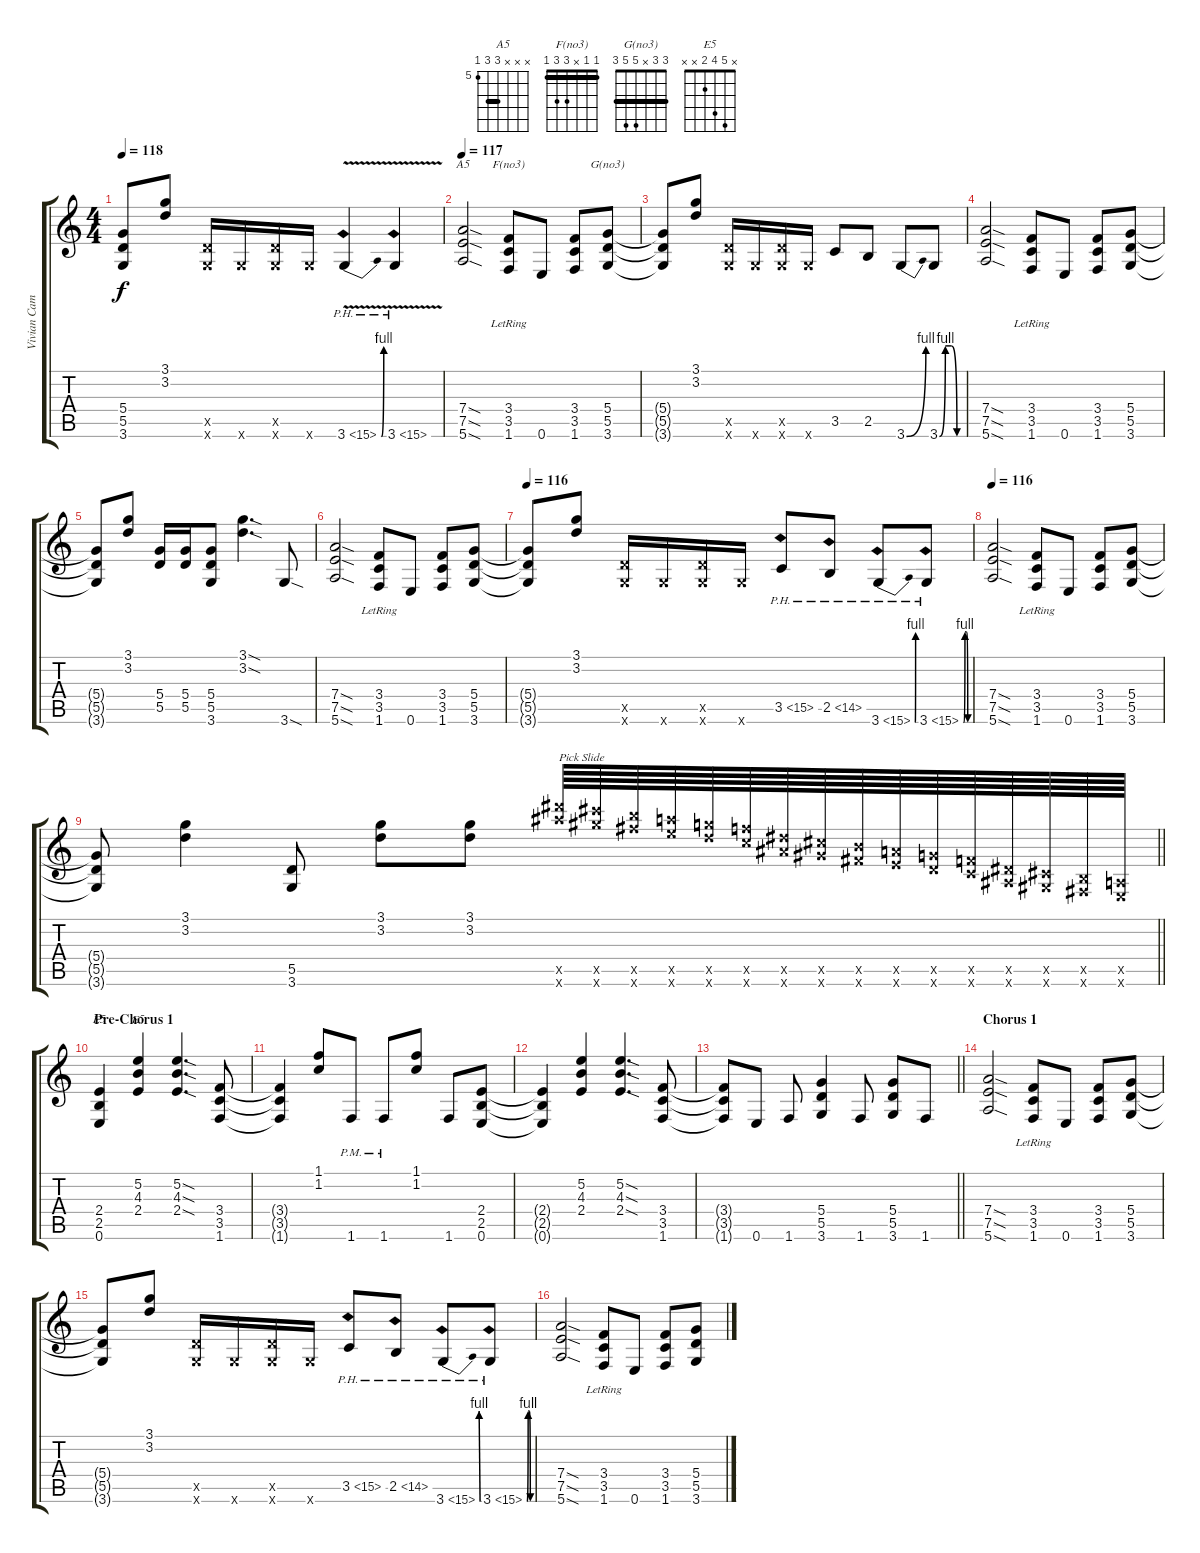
\track ("Vivian Campbell R" "Vivian Cam") {instrument distortionguitar}
\staff {score tabs}
\tuning (E4 B3 G3 D3 A2 E2) {hide}
\chord ("A5" x x x 7 7 5) {firstfret 5 barre 7}
\chord ("F(no3)" 1 1 x 3 3 1) {barre 1}
\chord ("G(no3)" 3 3 x 5 5 3) {barre 3}
\chord ("E5" x x x 2 2 0) {barre 2}
\chord ("E5" x 5 4 2 x x)
\ts (4 4)
\tempo 118
\clef g2
\ks c
(5.4{t} 5.5{t} 3.6{t}).8{dy f} (3.1 3.2).8 (5.5{x} 3.6{x}).16 3.6{x}.16 (5.5{x} 3.6{x}).16 3.6{x}.16 3.6{be (bend 0 0 60 4) ph 12 v}.4 3.6{ph 12 v}.4 |
\tempo 117
(7.4{sod} 7.5{sod} 5.6{sod}).2{ch "A5"} (3.4{lr} 3.5{lr} 1.6).8{ch "F(no3)"} 0.6.8 (3.4 3.5 1.6).8 (5.4 5.5 3.6).8{ch "G(no3)"} |
(5.4{t} 5.5{t} 3.6{t}).8 (3.1 3.2).8 (5.5{x} 3.6{x}).16 3.6{x}.16 (5.5{x} 3.6{x}).16 3.6{x}.16 3.5.8 2.5.8 3.6{be (bend 0 0 60 4)}.8 3.6{be (custom 0 0 15 4 30 4 45 0 60 0)}.8 |
(7.4{sod} 7.5{sod} 5.6{sod}).2 (3.4{lr} 3.5{lr} 1.6).8 0.6.8 (3.4 3.5 1.6).8 (5.4 5.5 3.6).8 |
(5.4{t} 5.5{t} 3.6{t}).8 (3.1 3.2).8 (5.4 5.5).16 (5.4 5.5).16 (5.4 5.5 3.6).8 (3.1{sod} 3.2{sod}).4{d} 3.6{sod}.8 |
(7.4{sod} 7.5{sod} 5.6{sod}).2 (3.4{lr} 3.5{lr} 1.6).8 0.6.8 (3.4 3.5 1.6).8 (5.4 5.5 3.6).8 |
\tempo 116
(5.4{t} 5.5{t} 3.6{t}).8 (3.1 3.2).8 (5.5{x} 3.6{x}).16 3.6{x}.16 (5.5{x} 3.6{x}).16 3.6{x}.16 3.5{ph 12}.8 2.5{ph 12}.8 3.6{be (bend 0 0 60 4) ph 12}.8 3.6{be (custom 0 0 15 4 30 4 45 0 60 0) ph 12}.8 |
\tempo 116
(7.4{sod} 7.5{sod} 5.6{sod}).2 (3.4{lr} 3.5{lr} 1.6).8 0.6.8 (3.4 3.5 1.6).8 (5.4 5.5 3.6).8 |
\barLineRight lightlight
(5.4{t} 5.5{t} 3.6{t}).8 (3.1 3.2).4 (5.5 3.6).8 (3.1 3.2).8 (3.1 3.2).8 (30.5{x} 30.6{x}).64{txt "Pick Slide"} (28.5{x} 28.6{x}).64 (26.5{x} 26.6{x}).64 (24.5{x} 24.6{x}).64 (22.5{x} 22.6{x}).64 (20.5{x} 20.6{x}).64 (18.5{x} 18.6{x}).64 (16.5{x} 16.6{x}).64 (14.5{x} 14.6{x}).64 (12.5{x} 12.6{x}).64 (10.5{x} 10.6{x}).64 (8.5{x} 8.6{x}).64 (6.5{x} 6.6{x}).64 (4.5{x} 4.6{x}).64 (2.5{x} 2.6{x}).64 (0.5{x} 0.6{x}).64 |
\section ("" "Pre-Chorus 1")
(2.4 2.5 0.6).4{ch "E5"} (5.2 4.3 2.4).4{ch "E5"} (5.2{sod} 4.3{sod} 2.4{sod}).4{d} (3.4 3.5 1.6).8 |
(3.4{t} 3.5{t} 1.6{t}).4 (1.1 1.2).8 1.6{pm}.8 1.6{pm}.8 (1.1 1.2).8 1.6.8 (2.4 2.5 0.6).8 |
(2.4{t} 2.5{t} 0.6{t}).4 (5.2 4.3 2.4).4 (5.2{sod} 4.3{sod} 2.4{sod}).4{d} (3.4 3.5 1.6).8 |
\barLineRight lightlight
(3.4{t} 3.5{t} 1.6{t}).8 0.6.8 1.6.8 (5.4 5.5 3.6).4 1.6.8 (5.4 5.5 3.6).8 1.6.8 |
\section ("" "Chorus 1")
(7.4{sod} 7.5{sod} 5.6{sod}).2 (3.4{lr} 3.5{lr} 1.6).8 0.6.8 (3.4 3.5 1.6).8 (5.4 5.5 3.6).8 |
(5.4{t} 5.5{t} 3.6{t}).8 (3.1 3.2).8 (5.5{x} 3.6{x}).16 3.6{x}.16 (5.5{x} 3.6{x}).16 3.6{x}.16 3.5{ph 12}.8 2.5{ph 12}.8 3.6{be (bend 0 0 60 4) ph 12}.8 3.6{be (custom 0 0 15 4 30 4 45 0 60 0) ph 12}.8 |
(7.4{sod} 7.5{sod} 5.6{sod}).2 (3.4{lr} 3.5{lr} 1.6).8 0.6.8 (3.4 3.5 1.6).8 (5.4 5.5 3.6).8
